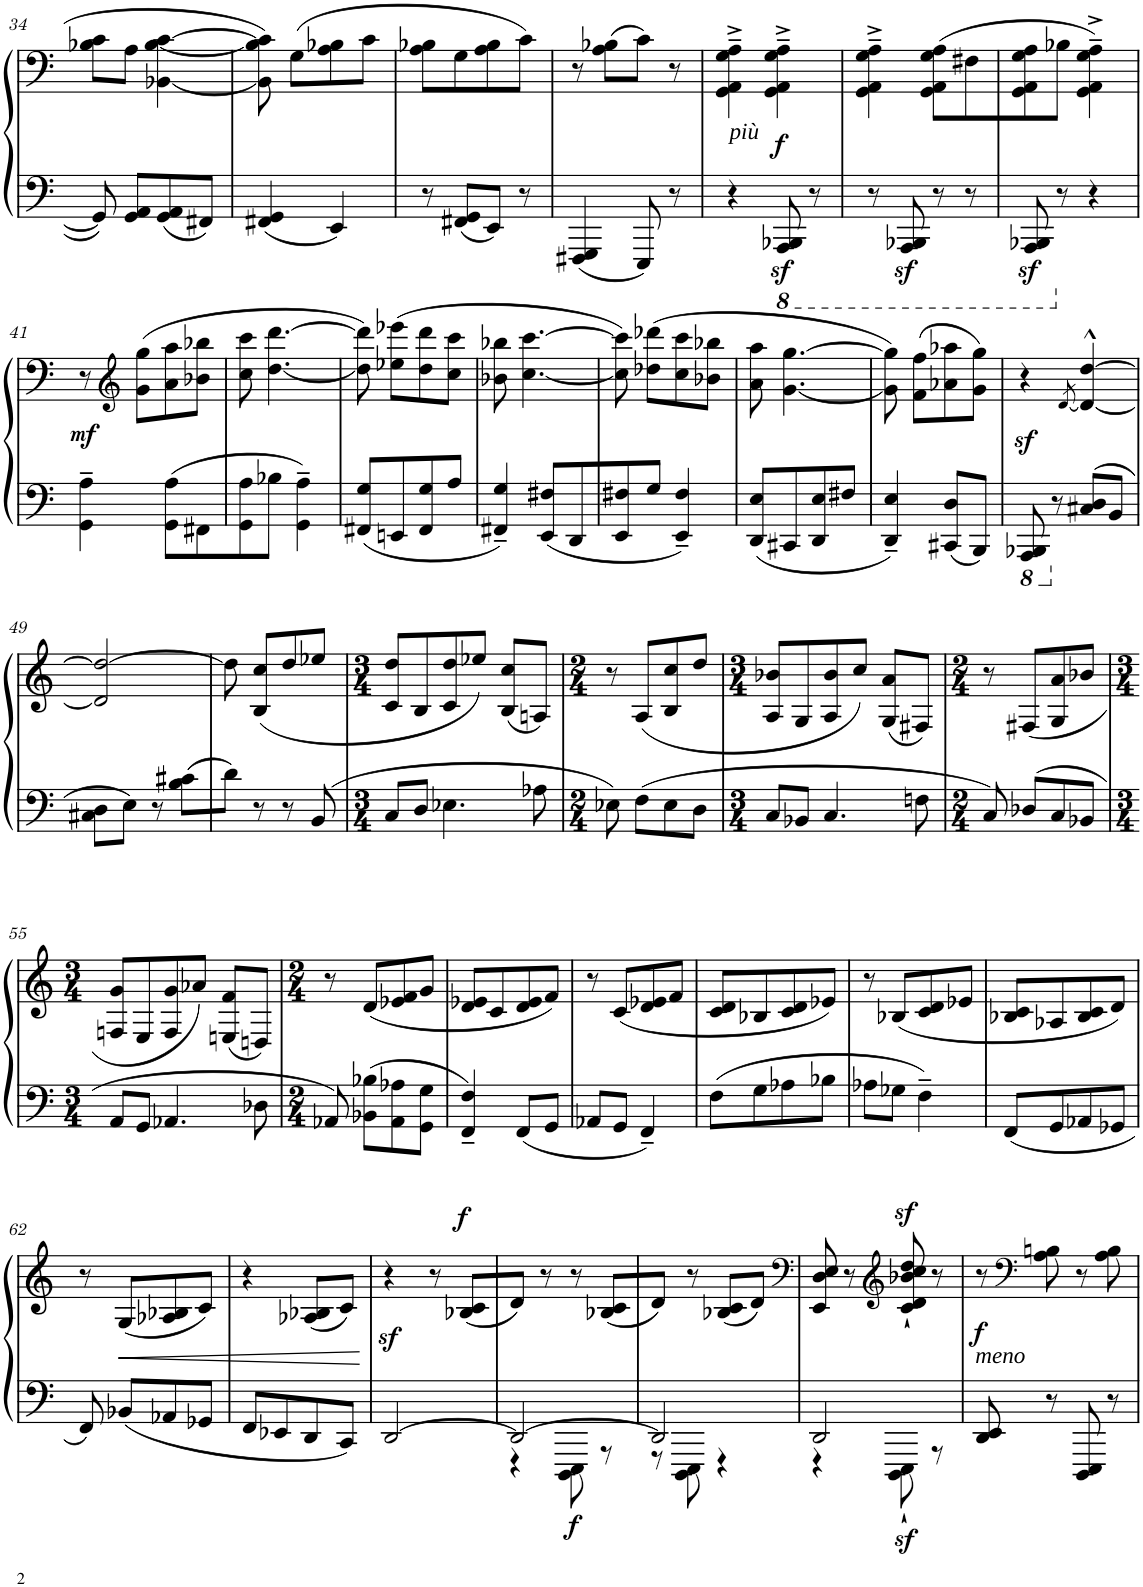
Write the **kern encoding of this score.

**kern	**kern	**dynam
*part1	*part1	*part1
*staff2	*staff1	*staff1/2
*I"Piano	*	*
*I'Pno.	*	*
!!LO:PB:g=z
*clefF4	*clefF4	*
*k[]	*k[]	*
*M2/4	*M2/4	*
=34	=34	=34
8GG/]	8B-X\ 8c\L	.
8GG/ 8AA/L	8A\J	.
8GG/ 8AA/	[4BB-X\ [4B-\ [4c\	.
8FF#X/J	.	.
=35	=35	=35
4FF#X/ 4GG/	8BB-\] 8B-\] 8c\]	.
.	(8G\L	.
4EE/	8A\ 8B-X\	.
.	8c\J	.
=36	=36	=36
8r	8A\ 8B-X\L	.
8FF#X/ 8GG/L	8G\	.
8EE/J	8A\ 8B-\	.
8r	8c\J)	.
=37	=37	=37
4FFF#X/ 4GGG/	8r	.
.	(8A\ 8B-X\L	.
8EEE/	8c\J)	.
8r	8r	.
=38	=38	=38
!	!LO:TX:b:i:t=più	!
4r	4GG\~^ 4AA\~^ 4G\~^ 4A\~^	.
*8ba	*	*
!	!	!LO:DY:a=2
8AAAA/z<^^^ 8BBBB-X/z<^^^	4GG\~^ 4AA\~^ 4G\~^ 4A\~^	f
8r	.	.
=39	=39	=39
8r	4GG\~^ 4AA\~^ 4G\~^ 4A\~^	.
8AAAA/z<^^^ 8BBBB-X/z<^^^	.	.
8r	(8GG\^ 8AA\^ 8G\^ 8A\^L	.
8r	8F#X^\	.
=40	=40	=40
8AAAA/z<^^^ 8BBBB-X/z<^^^	8GG\^ 8AA\^ 8G\^ 8A\^	.
*X8ba	*	*
8r	8B-X^\J	.
4r	4GG\~^ 4AA\~^ 4G\~^ 4A\~^)	.
!!LO:LB:g=z
=41	=41	=41
!	!	!LO:DY:b
4GG\~ 4A\~	8r	mf
*	*clefG2	*
.	(8g\ 8gg\L	.
8GG\ 8A\L	8a\ 8aa\	.
8FF#X\	8b-X\ 8bb-X\J	.
=42	=42	=42
8GG\ 8A\	8cc\ 8ccc\	.
8B-X\J	[4.dd\ [4.ddd\	.
4GG\~ 4A\~	.	.
=43	=43	=43
8FF#X/ 8G/L	8dd\] 8ddd\])	.
8EEn/	(8ee-X\ 8eee-X\L	.
8FF#/ 8G/	8dd\ 8ddd\	.
8A/J	8cc\ 8ccc\J	.
=44	=44	=44
4FF#X/~ 4G/~	8b-X\ 8bb-X\	.
.	[4.cc\ [4.ccc\	.
8EE/ 8F#X/L	.	.
8DD/	.	.
=45	=45	=45
8EE/ 8F#X/	8cc\] 8ccc\])	.
8G/J	(8dd-X\ 8ddd-X\L	.
4EE/~ 4F#/~	8cc\ 8ccc\	.
.	8b-X\ 8bb-X\J	.
=46	=46	=46
8DD/ 8E/L	8a\ 8aa\	.
8CC#X/	[4.g\ [4.gg\	.
8DD/ 8E/	.	.
8F#X/J	.	.
=47	=47	=47
4DD/~ 4E/~	8g\] 8gg\])	.
.	(8f\ 8ff\L	.
8CC#X/ 8D/L	8a-X\ 8aa-X\	.
8BBB/J	8g\ 8gg\J)	.
=48	=48	=48
*8ba	*	*
8AAAA/z>^^^ 8BBBB-X/z>^^^	4r	.
*X8ba	*	*
8r	.	.
.	[8qd/	.
8C#X/ 8D/L	4d/_^^ [4dd/^^	.
8BB/J	.	.
!!LO:LB:g=z
=49	=49	=49
8C#X\ 8D\L	2d/] 2dd/_	.
8E\J	.	.
8r	.	.
8B\ 8c#X\L	.	.
=50	=50	=50
8d\J	8dd\]	.
8r	(<8B/ 8cc/L	.
8r	8dd/	.
8BB/	8ee-X/J	.
=51	=51	=51
*M3/4	*M3/4	*
8C/L	8c/ 8dd/L	.
8D/J	8B/	.
4.E-X\	8c/ 8dd/	.
.	8ee-X/J)	.
.	(8B/ 8cc/L	.
8A-X\	8An/J)	.
=52	=52	=52
*M2/4	*M2/4	*
8E-X\	8r	.
8F\L	(<8A/L	.
8E-\	8B/ 8cc/	.
8D\J	8dd/J	.
=53	=53	=53
*M3/4	*M3/4	*
8C/L	8A/ 8b-X/L	.
8BB-X/J	8G/	.
4.C/	8A/ 8b-/	.
.	8cc/J)	.
.	(8G/ 8a/L	.
8Fn\	8F#X/J)	.
=54	=54	=54
*M2/4	*M2/4	*
8C/	8r	.
8D-X/L	(<8F#X/L	.
8C/	8G/ 8a/	.
8BB-X/J	8b-X/J	.
!!LO:LB:g=z
=55	=55	=55
*M3/4	*M3/4	*
8AA/L	8Fn/ 8g/L	.
8GG/J	8E/	.
4.AA-X/	8F/ 8g/	.
.	8a-X/J)	.
.	(8En/ 8f/L	.
8D-X\	8Dn/J)	.
=56	=56	=56
*M2/4	*M2/4	*
8AA-X/	8r	.
8BB-X\ 8B-X\L	(<8d/L	.
8AA-\ 8A-X\	8e-X/ 8f/	.
8GG\ 8G\J	8g/J	.
=57	=57	=57
4FF/~ 4F/~	8d/ 8e-X/L	.
.	8c/	.
8FF/L	8d/ 8e-/	.
8GG/J	8f/J)	.
=58	=58	=58
8AA-X/L	8r	.
8GG/J	(<8c/L	.
4FF~/	8d/ 8e-X/	.
.	8f/J	.
=59	=59	=59
8F\L	8c/ 8d/L	.
8G\	8B-X/	.
8A-X\	8c/ 8d/	.
8B-X\J	8e-X/J)	.
=60	=60	=60
8A-X\L	8r	.
8G-X\J	(<8B-X/L	.
4F~\	8c/ 8d/	.
.	8e-X/J	.
=61	=61	=61
8FF/L	8B-X/ 8c/L	.
8GG/	8A-X/	.
8AA-X/	8B-/ 8c/	.
8GG-X/J	8d/J)	.
!!LO:LB:g=z
=62	=62	=62
8FF/	8r	.
!	!	!LO:HP:b
8BB-X/L	(8G/L	<
8AA-X/	8A-X/ 8B-X/	.
8GG-X/J	8c/J)	.
=63	=63	=63
8FF/L	4r	.
8EE-X/	.	.
8DD/	(8A-X/ 8B-X/L	.
8CC/J	8c/J)	.
.	.	[
=64	=64	=64
[2DDz>^^^/	4r	.
.	8r	.
!	!	!LO:DY:a
.	(8B-X/ 8c/L	f
=65	=65	=65
*^	*	*
2DD/_	4r	8d/J)	.
.	.	8r	.
!	!	!	!LO:DY:b=2
.	8DDD\^^ 8EEE\^^	8r	f
.	8r	(8B-X/ 8c/L	.
=66	=66	=66	=66
2DD/]	8r	8d/J)	.
.	8DDD\^^ 8EEE\^^	8r	.
.	4r	(8B-X/ 8c/L	.
.	.	8d/J)	.
=67	=67	=67	=67
*	*	*clefF4	*
2DD/	4r	8EE/ 8D/ 8E/	.
.	.	8r	.
*	*	*clefG2	*
!	!	!	!LO:DY:b=2
.	8DDD\^` 8EEE\^`	8c/z>`^ 8d/z>`^ 8b-X/z>`^ 8cc/z>`^ 8dd/z>`^	sf
.	8r	8r	.
=68	=68	=68	=68
!	!	!LO:TX:b:i:t=meno	!
!	!	!	!LO:DY:b
*v	*v	*	*
8DD/^^ 8EE/^^	8r	f
*	*clefF4	*
8r	8A\^^ 8Bn\^^	.
8DDD/^^ 8EEE/^^	8r	.
8r	8A\^^ 8B\^^	.
=	=	=
*-	*-	*-
